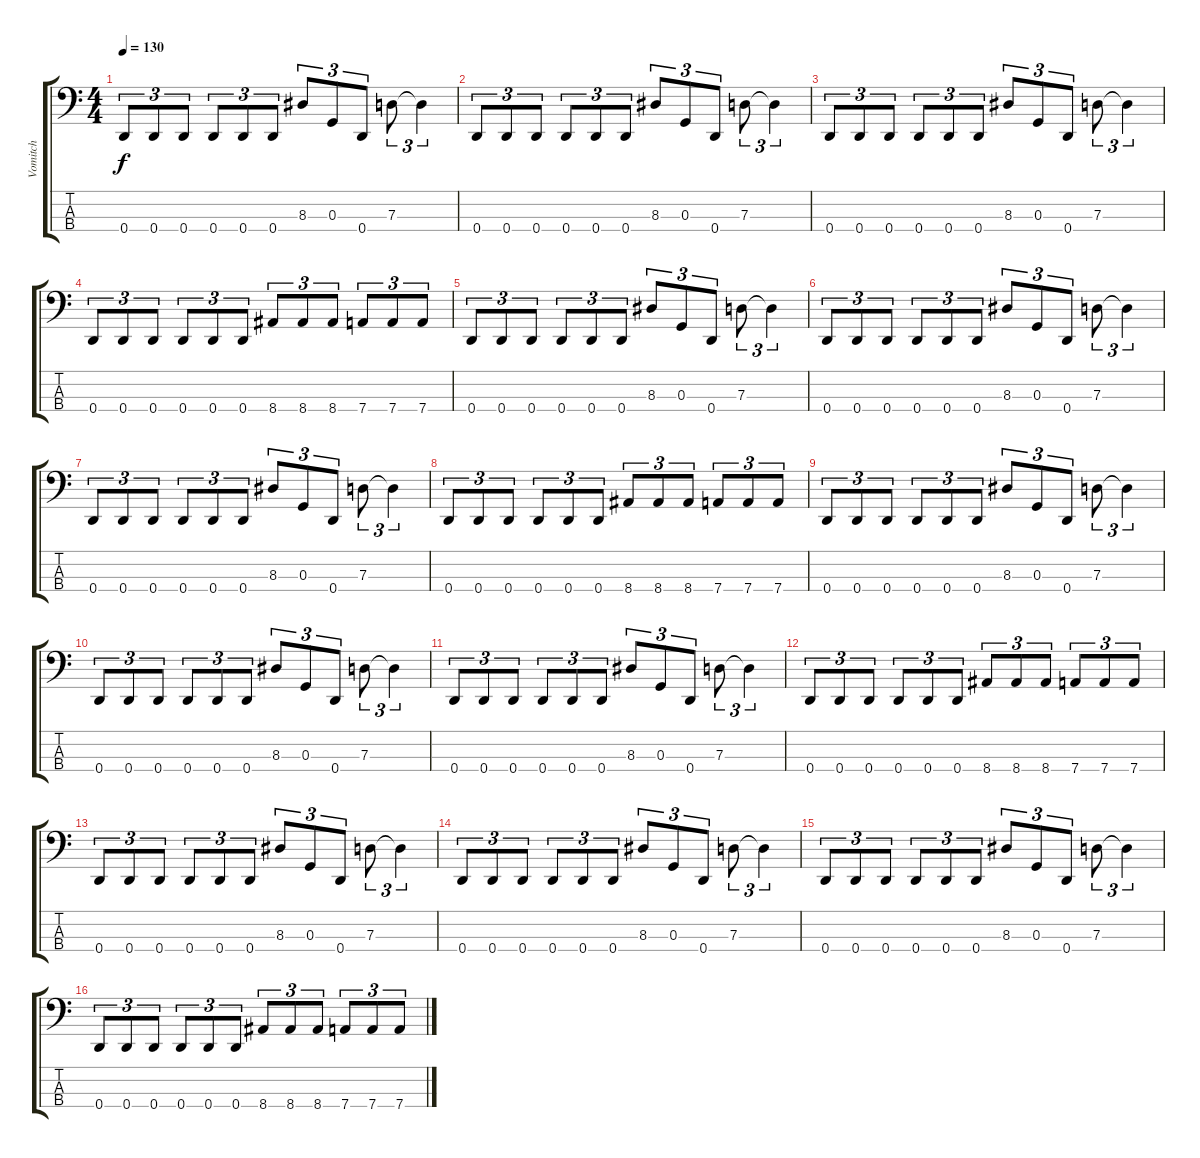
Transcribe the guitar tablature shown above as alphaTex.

\track ("Vomitch" "Vomitch") {instrument electricbasspick}
\staff {score tabs}
\tuning (F2 C2 G1 D1) {hide}
\ts (4 4)
\tempo 130
\clef f4
\ks c
0.4.8{tu (3 2) dy f} 0.4.8{tu (3 2)} 0.4.8{tu (3 2)} 0.4.8{tu (3 2)} 0.4.8{tu (3 2)} 0.4.8{tu (3 2)} 8.3.8{tu (3 2)} 0.3.8{tu (3 2)} 0.4.8{tu (3 2)} 7.3.8{tu (3 2)} 7.3{t}.4{tu (3 2)} |
0.4.8{tu (3 2)} 0.4.8{tu (3 2)} 0.4.8{tu (3 2)} 0.4.8{tu (3 2)} 0.4.8{tu (3 2)} 0.4.8{tu (3 2)} 8.3.8{tu (3 2)} 0.3.8{tu (3 2)} 0.4.8{tu (3 2)} 7.3.8{tu (3 2)} 7.3{t}.4{tu (3 2)} |
0.4.8{tu (3 2)} 0.4.8{tu (3 2)} 0.4.8{tu (3 2)} 0.4.8{tu (3 2)} 0.4.8{tu (3 2)} 0.4.8{tu (3 2)} 8.3.8{tu (3 2)} 0.3.8{tu (3 2)} 0.4.8{tu (3 2)} 7.3.8{tu (3 2)} 7.3{t}.4{tu (3 2)} |
0.4.8{tu (3 2)} 0.4.8{tu (3 2)} 0.4.8{tu (3 2)} 0.4.8{tu (3 2)} 0.4.8{tu (3 2)} 0.4.8{tu (3 2)} 8.4.8{tu (3 2)} 8.4.8{tu (3 2)} 8.4.8{tu (3 2)} 7.4.8{tu (3 2)} 7.4.8{tu (3 2)} 7.4.8{tu (3 2)} |
0.4.8{tu (3 2)} 0.4.8{tu (3 2)} 0.4.8{tu (3 2)} 0.4.8{tu (3 2)} 0.4.8{tu (3 2)} 0.4.8{tu (3 2)} 8.3.8{tu (3 2)} 0.3.8{tu (3 2)} 0.4.8{tu (3 2)} 7.3.8{tu (3 2)} 7.3{t}.4{tu (3 2)} |
0.4.8{tu (3 2)} 0.4.8{tu (3 2)} 0.4.8{tu (3 2)} 0.4.8{tu (3 2)} 0.4.8{tu (3 2)} 0.4.8{tu (3 2)} 8.3.8{tu (3 2)} 0.3.8{tu (3 2)} 0.4.8{tu (3 2)} 7.3.8{tu (3 2)} 7.3{t}.4{tu (3 2)} |
0.4.8{tu (3 2)} 0.4.8{tu (3 2)} 0.4.8{tu (3 2)} 0.4.8{tu (3 2)} 0.4.8{tu (3 2)} 0.4.8{tu (3 2)} 8.3.8{tu (3 2)} 0.3.8{tu (3 2)} 0.4.8{tu (3 2)} 7.3.8{tu (3 2)} 7.3{t}.4{tu (3 2)} |
0.4.8{tu (3 2)} 0.4.8{tu (3 2)} 0.4.8{tu (3 2)} 0.4.8{tu (3 2)} 0.4.8{tu (3 2)} 0.4.8{tu (3 2)} 8.4.8{tu (3 2)} 8.4.8{tu (3 2)} 8.4.8{tu (3 2)} 7.4.8{tu (3 2)} 7.4.8{tu (3 2)} 7.4.8{tu (3 2)} |
0.4.8{tu (3 2)} 0.4.8{tu (3 2)} 0.4.8{tu (3 2)} 0.4.8{tu (3 2)} 0.4.8{tu (3 2)} 0.4.8{tu (3 2)} 8.3.8{tu (3 2)} 0.3.8{tu (3 2)} 0.4.8{tu (3 2)} 7.3.8{tu (3 2)} 7.3{t}.4{tu (3 2)} |
0.4.8{tu (3 2)} 0.4.8{tu (3 2)} 0.4.8{tu (3 2)} 0.4.8{tu (3 2)} 0.4.8{tu (3 2)} 0.4.8{tu (3 2)} 8.3.8{tu (3 2)} 0.3.8{tu (3 2)} 0.4.8{tu (3 2)} 7.3.8{tu (3 2)} 7.3{t}.4{tu (3 2)} |
0.4.8{tu (3 2)} 0.4.8{tu (3 2)} 0.4.8{tu (3 2)} 0.4.8{tu (3 2)} 0.4.8{tu (3 2)} 0.4.8{tu (3 2)} 8.3.8{tu (3 2)} 0.3.8{tu (3 2)} 0.4.8{tu (3 2)} 7.3.8{tu (3 2)} 7.3{t}.4{tu (3 2)} |
0.4.8{tu (3 2)} 0.4.8{tu (3 2)} 0.4.8{tu (3 2)} 0.4.8{tu (3 2)} 0.4.8{tu (3 2)} 0.4.8{tu (3 2)} 8.4.8{tu (3 2)} 8.4.8{tu (3 2)} 8.4.8{tu (3 2)} 7.4.8{tu (3 2)} 7.4.8{tu (3 2)} 7.4.8{tu (3 2)} |
0.4.8{tu (3 2)} 0.4.8{tu (3 2)} 0.4.8{tu (3 2)} 0.4.8{tu (3 2)} 0.4.8{tu (3 2)} 0.4.8{tu (3 2)} 8.3.8{tu (3 2)} 0.3.8{tu (3 2)} 0.4.8{tu (3 2)} 7.3.8{tu (3 2)} 7.3{t}.4{tu (3 2)} |
0.4.8{tu (3 2)} 0.4.8{tu (3 2)} 0.4.8{tu (3 2)} 0.4.8{tu (3 2)} 0.4.8{tu (3 2)} 0.4.8{tu (3 2)} 8.3.8{tu (3 2)} 0.3.8{tu (3 2)} 0.4.8{tu (3 2)} 7.3.8{tu (3 2)} 7.3{t}.4{tu (3 2)} |
0.4.8{tu (3 2)} 0.4.8{tu (3 2)} 0.4.8{tu (3 2)} 0.4.8{tu (3 2)} 0.4.8{tu (3 2)} 0.4.8{tu (3 2)} 8.3.8{tu (3 2)} 0.3.8{tu (3 2)} 0.4.8{tu (3 2)} 7.3.8{tu (3 2)} 7.3{t}.4{tu (3 2)} |
0.4.8{tu (3 2)} 0.4.8{tu (3 2)} 0.4.8{tu (3 2)} 0.4.8{tu (3 2)} 0.4.8{tu (3 2)} 0.4.8{tu (3 2)} 8.4.8{tu (3 2)} 8.4.8{tu (3 2)} 8.4.8{tu (3 2)} 7.4.8{tu (3 2)} 7.4.8{tu (3 2)} 7.4.8{tu (3 2)}
